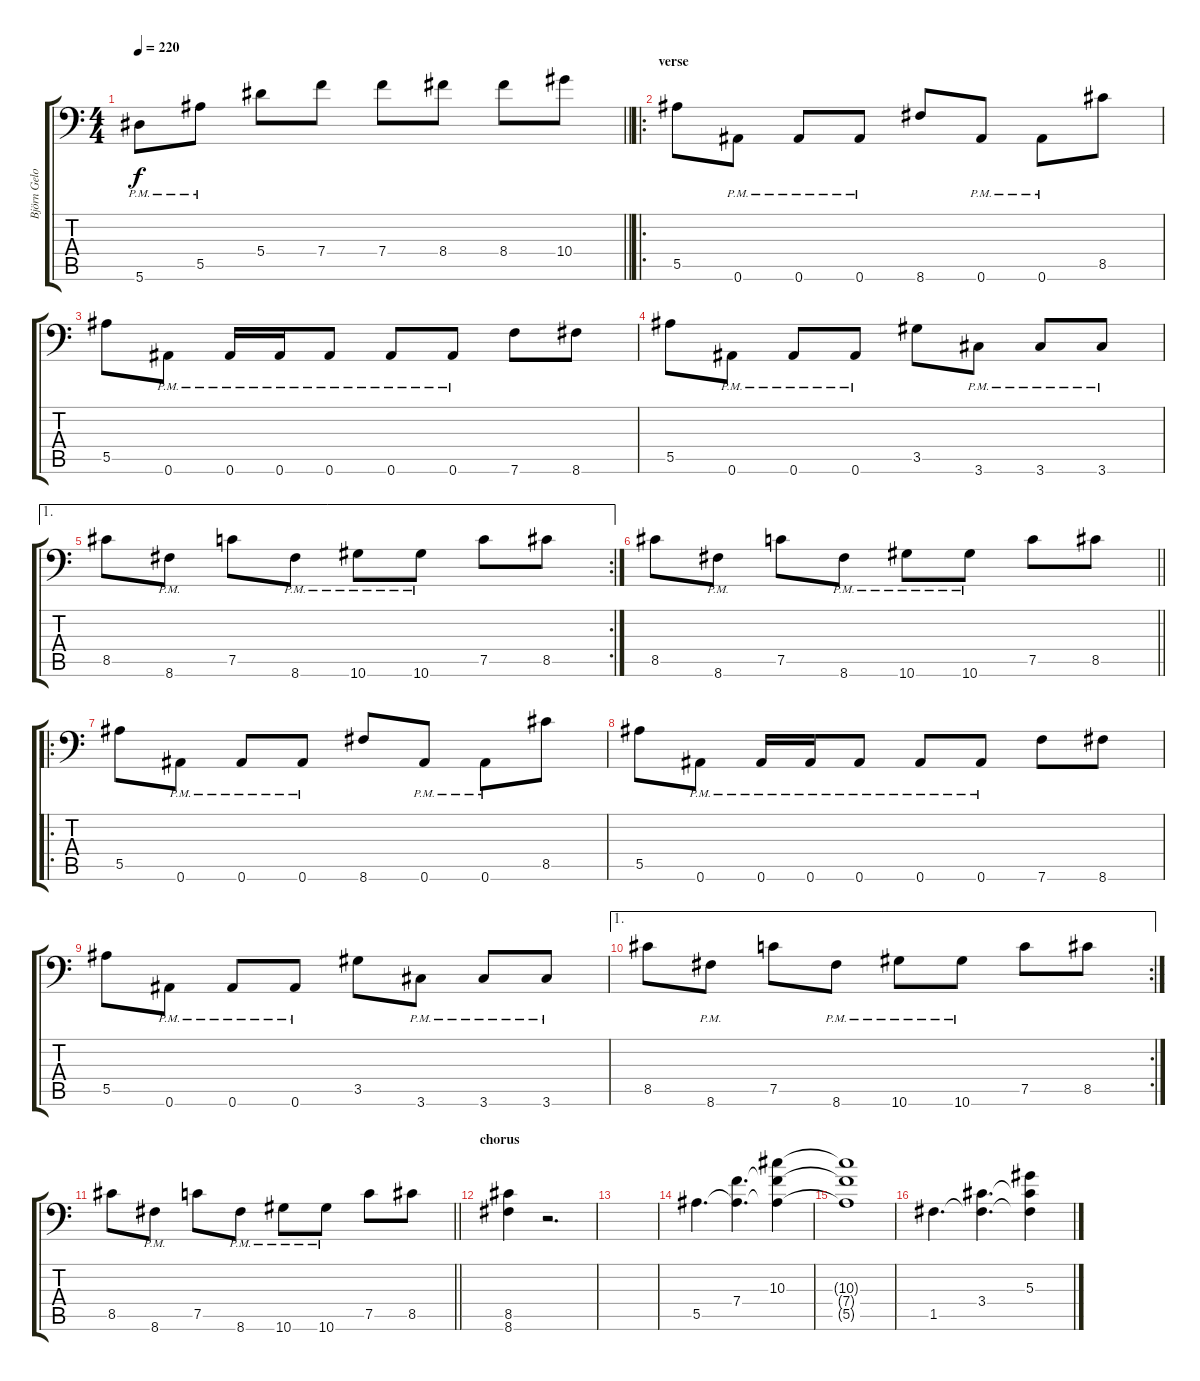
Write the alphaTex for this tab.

\track ("Björn Gelotte" "Björn Gelo") {instrument distortionguitar}
\staff {score tabs}
\tuning (C4 G3 Eb3 Bb2 F2 Bb1) {hide}
\ts (4 4)
\tempo 220
\clef f4
\barLineRight lightlight
\ks c
5.6{pm}.8{dy f} 5.5{pm}.8 5.4.8 7.4.8 7.4.8 8.4.8 8.4.8 10.4.8 |
\ro
\section ("" "verse")
5.5.8 0.6{pm}.8 0.6{pm}.8 0.6{pm}.8 8.6.8 0.6{pm}.8 0.6{pm}.8 8.5.8 |
5.5.8 0.6{pm}.8 0.6{pm}.16 0.6{pm}.16 0.6{pm}.8 0.6{pm}.8 0.6{pm}.8 7.6.8 8.6.8 |
5.5.8 0.6{pm}.8 0.6{pm}.8 0.6{pm}.8 3.5.8 3.6{pm}.8 3.6{pm}.8 3.6{pm}.8 |
\ae 1
\rc 2
8.5.8 8.6{pm}.8 7.5.8 8.6{pm}.8 10.6{pm}.8 10.6{pm}.8 7.5.8 8.5.8 |
\barLineRight lightlight
8.5.8 8.6{pm}.8 7.5.8 8.6{pm}.8 10.6{pm}.8 10.6{pm}.8 7.5.8 8.5.8 |
\ro
\section ("" "")
5.5.8 0.6{pm}.8 0.6{pm}.8 0.6{pm}.8 8.6.8 0.6{pm}.8 0.6{pm}.8 8.5.8 |
5.5.8 0.6{pm}.8 0.6{pm}.16 0.6{pm}.16 0.6{pm}.8 0.6{pm}.8 0.6{pm}.8 7.6.8 8.6.8 |
5.5.8 0.6{pm}.8 0.6{pm}.8 0.6{pm}.8 3.5.8 3.6{pm}.8 3.6{pm}.8 3.6{pm}.8 |
\ae 1
\rc 2
8.5.8 8.6{pm}.8 7.5.8 8.6{pm}.8 10.6{pm}.8 10.6{pm}.8 7.5.8 8.5.8 |
\barLineRight lightlight
8.5.8 8.6{pm}.8 7.5.8 8.6{pm}.8 10.6{pm}.8 10.6{pm}.8 7.5.8 8.5.8 |
\section ("" "chorus")
(8.5 8.6).4 r.2{d} |
|
5.5.4{d} (7.4 5.5{t}).4{d} (10.3 7.4{t} 5.5{t}).4 |
(10.3{t} 7.4{t} 5.5{t}).1 |
1.5.4{d} (3.4 1.5{t}).4{d} (5.3 3.4{t} 1.5{t}).4
